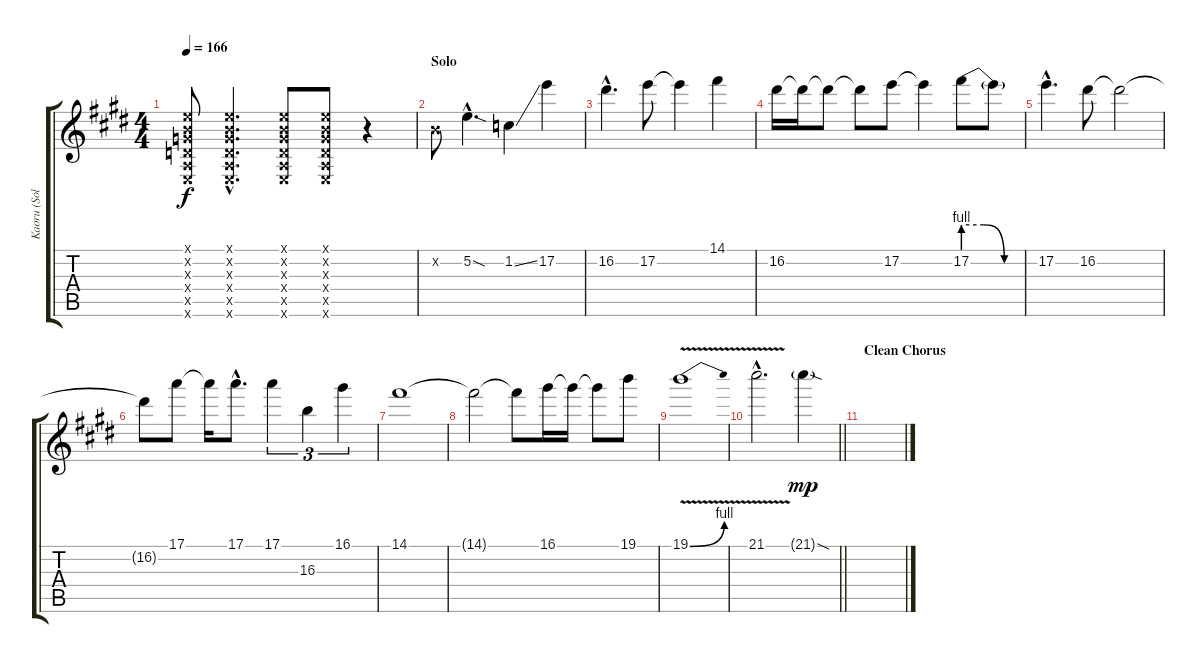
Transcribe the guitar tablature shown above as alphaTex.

\track ("Kaoru (Solo)" "Kaoru (Sol") {instrument distortionguitar}
\staff {score tabs}
\tuning (E4 B3 G3 D3 A2 E2) {hide}
\ts (4 4)
\tempo 166
\clef g2
\ks e
(0.1{x} 0.2{x} 0.3{x} 0.4{x} 0.5{x} 0.6{x}).8{dy f} (0.1{hac x} 0.2{hac x} 0.3{hac x} 0.4{hac x} 0.5{hac x} 0.6{hac x}).4{d} (0.1{x} 0.2{x} 0.3{x} 0.4{x} 0.5{x} 0.6{x}).8 (0.1{x} 0.2{x} 0.3{x} 0.4{x} 0.5{x} 0.6{x}).8 r.4 |
\section ("" "Solo")
0.2{x}.8{volume 16 balance 8 instrument distortionguitar} 5.2{sod hac}.4{d} 1.2{ss}.4 17.2.4 |
16.2{hac}.4{d} 17.2.8 17.2{t}.4 14.1.4 |
16.2.16 16.2{t}.16 16.2{t}.8 16.2{t}.8 17.2.8 17.2{t}.4 17.2{be (custom 0 4 20 4 40 0 60 0)}.8 17.2{t}.8 |
17.2{hac}.4{d} 16.2.8 16.2{t}.2 |
16.2{t}.8 17.1.8 17.1{t}.16 17.1{hac}.8{d} 17.1.4{tu (3 2)} 16.3.4{tu (3 2)} 16.1.4{tu (3 2)} |
14.1.1 |
14.1{t}.2 14.1{t}.8 16.1.16 16.1{t}.16 16.1{t}.8 19.1.8 |
19.1{be (bend 0 0 60 4) v}.1 |
\barLineRight lightlight
21.1{v hac}.2{d} 21.1{sod g}.4{dy mp} |
\section ("" "Clean Chorus")
